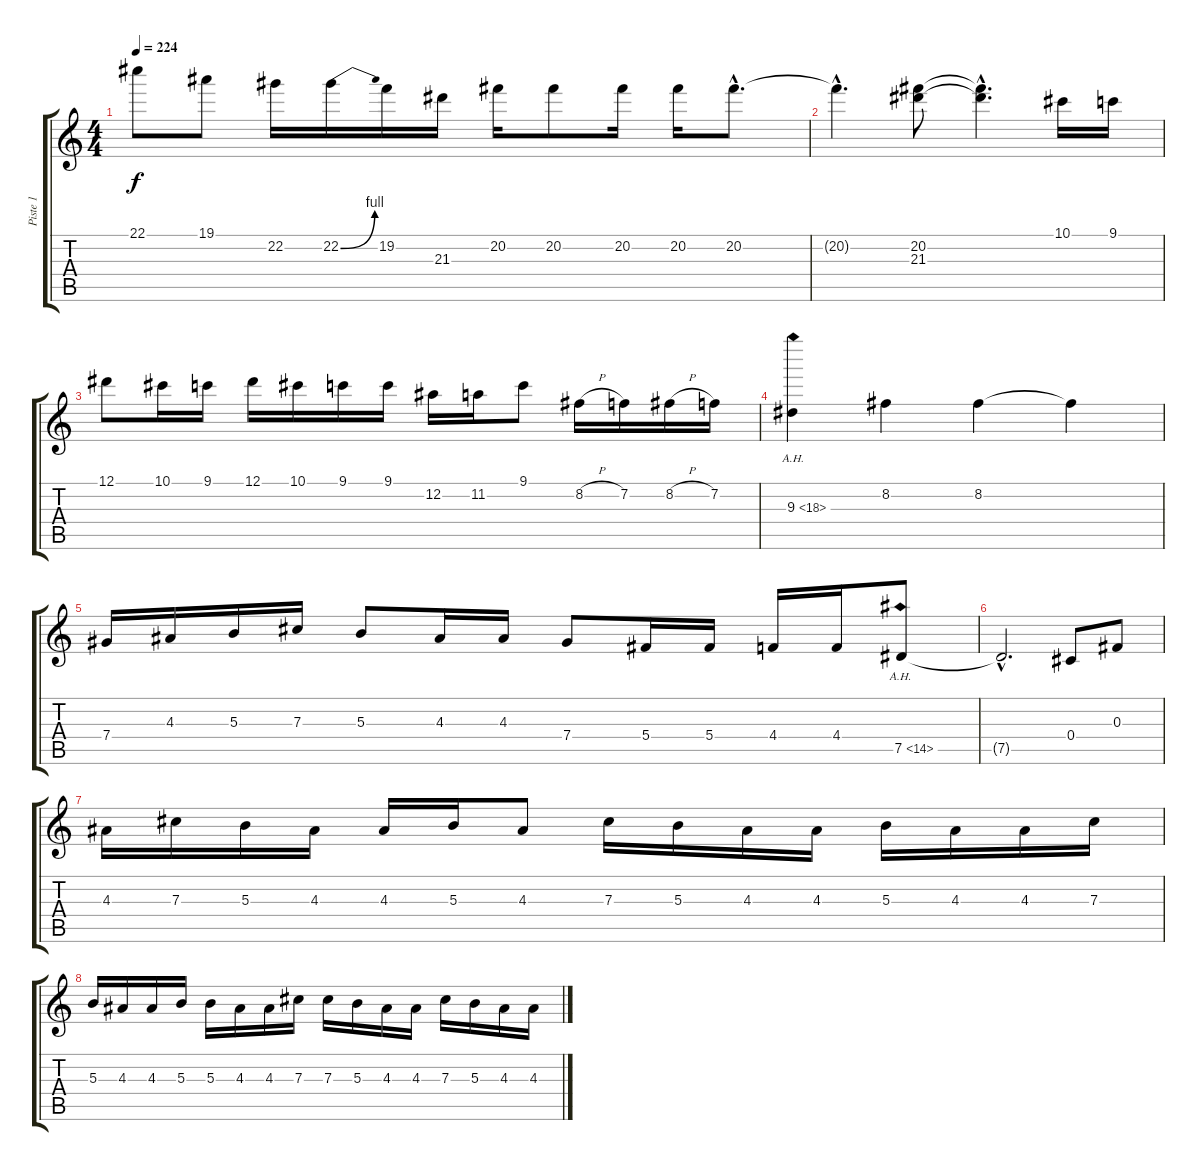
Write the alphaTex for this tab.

\track ("Piste 1" "Piste 1") {instrument distortionguitar}
\staff {score tabs}
\tuning (Eb4 Bb3 Gb3 Db3 Ab2 Eb2) {hide}
\ts (4 4)
\tempo 224
\clef g2
\ks c
22.1.8{dy f} 19.1.8 22.2.16 22.2{be (bend 0 0 60 4)}.16 19.2.16 21.3.16 20.2.16 20.2.8 20.2.16 20.2.16 20.2{hac}.8{d} |
20.2{hac t}.4{d} (20.2 21.3).8 (20.2{hac t} 21.3{hac t}).4{d} 10.1.16 9.1.16 |
12.1.8 10.1.16 9.1.16 12.1.16 10.1.16 9.1.16 9.1.16 12.2.16 11.2.16 9.1.8 8.2{h}.16 7.2.16 8.2{h}.16 7.2.16 |
9.3{ah 9}.4 8.2.4 8.2.4 8.2{t}.4 |
7.4.16 4.3.16 5.3.16 7.3.16 5.3.8 4.3.16 4.3.16 7.4.8 5.4.16 5.4.16 4.4.16 4.4.16 7.5{ah 7}.8 |
7.5{hac t}.2{d} 0.4.8 0.3.8 |
4.3.16 7.3.16 5.3.16 4.3.16 4.3.16 5.3.16 4.3.8 7.3.16 5.3.16 4.3.16 4.3.16 5.3.16 4.3.16 4.3.16 7.3.16 |
5.3.16 4.3.16 4.3.16 5.3.16 5.3.16 4.3.16 4.3.16 7.3.16 7.3.16 5.3.16 4.3.16 4.3.16 7.3.16 5.3.16 4.3.16 4.3.16
